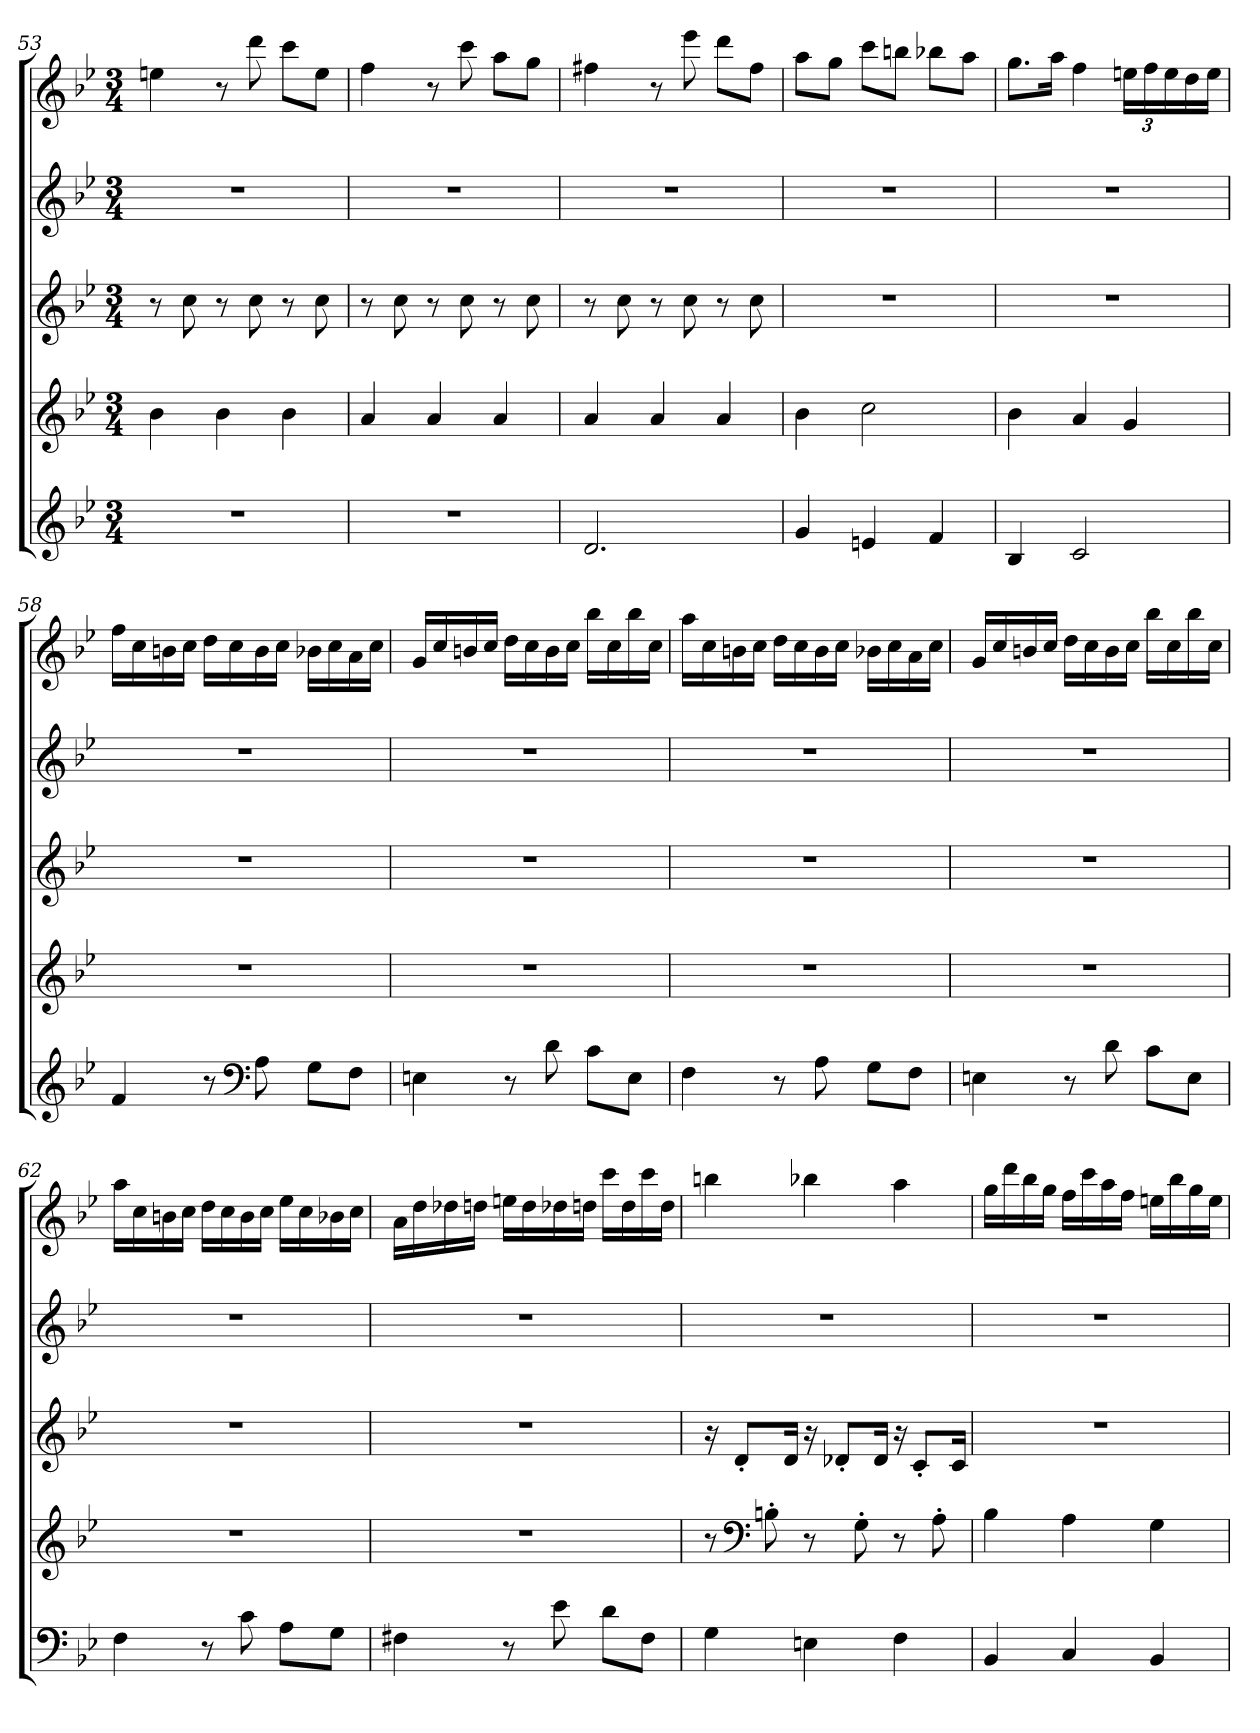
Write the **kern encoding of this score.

**kern	**kern	**kern	**kern	**kern
*part5	*part4	*part3	*part2	*part1
*staff5	*staff4	*staff3	*staff2	*staff1
*clefG2	*clefG2	*clefG2	*clefG2	*clefG2
*k[b-e-]	*k[b-e-]	*k[b-e-]	*k[b-e-]	*k[b-e-]
*M3/4	*M3/4	*M3/4	*M3/4	*M3/4
=53	=53	=53	=53	=53
2.r	4b-\	8r	2.r	4een\
.	.	8cc\	.	.
.	4b-\	8r	.	8r
.	.	8cc\	.	8ddd\
.	4b-\	8r	.	8ccc\L
.	.	8cc\	.	8ee\J
=54	=54	=54	=54	=54
*	*	*	*	*MM176
2.r	4a/	8r	2.r	4ff\
.	.	8cc\	.	.
.	4a/	8r	.	8r
.	.	8cc\	.	8ccc\
.	4a/	8r	.	8aa\L
.	.	8cc\	.	8gg\J
!!LO:PB:g=z
=55	=55	=55	=55	=55
2.d/	4a/	8r	2.r	4ff#X\
.	.	8cc\	.	.
.	4a/	8r	.	8r
.	.	8cc\	.	8eee-\
.	4a/	8r	.	8ddd\L
.	.	8cc\	.	8ff#\J
=56	=56	=56	=56	=56
4g/	4b-\	2.r	2.r	8aa\L
.	.	.	.	8gg\J
4en/	2cc\	.	.	8ccc\L
.	.	.	.	8bbn\J
4f/	.	.	.	8bb-X\L
.	.	.	.	8aa\J
=57	=57	=57	=57	=57
4B-/	4b-\	2.r	2.r	8.gg\L
.	.	.	.	16aa\Jk
2c/	4a/	.	.	4ff\
*	*	*	*	*Xbrackettup
.	4g/	.	.	24een\LL
.	.	.	.	24ff\
.	.	.	.	24ee\
.	.	.	.	16dd\
*	*	*	*	*MM167
.	.	.	.	16ee\JJ
=58	=58	=58	=58	=58
*	*	*	*	*MM172
4f/	2.r	2.r	2.r	16ff\LL
.	.	.	.	16cc\
.	.	.	.	16bn\
.	.	.	.	16cc\JJ
8r	.	.	.	16dd\LL
.	.	.	.	16cc\
*clefF4	*	*	*	*
8A\	.	.	.	16b\
.	.	.	.	16cc\JJ
8G\L	.	.	.	16b-X\LL
.	.	.	.	16cc\
8F\J	.	.	.	16a\
.	.	.	.	16cc\JJ
!!LO:LB:g=z
=59	=59	=59	=59	=59
4En\	2.r	2.r	2.r	16g/LL
.	.	.	.	16cc/
.	.	.	.	16bn/
.	.	.	.	16cc/JJ
8r	.	.	.	16dd\LL
.	.	.	.	16cc\
8d\	.	.	.	16b\
.	.	.	.	16cc\JJ
8c\L	.	.	.	16bb-\LL
.	.	.	.	16cc\
8E\J	.	.	.	16bb-\
.	.	.	.	16cc\JJ
=60	=60	=60	=60	=60
*	*	*	*	*MM172
4F\	2.r	2.r	2.r	16aa\LL
.	.	.	.	16cc\
.	.	.	.	16bn\
.	.	.	.	16cc\JJ
8r	.	.	.	16dd\LL
.	.	.	.	16cc\
8A\	.	.	.	16b\
.	.	.	.	16cc\JJ
8G\L	.	.	.	16b-X\LL
.	.	.	.	16cc\
8F\J	.	.	.	16a\
.	.	.	.	16cc\JJ
=61	=61	=61	=61	=61
4En\	2.r	2.r	2.r	16g/LL
.	.	.	.	16cc/
.	.	.	.	16bn/
.	.	.	.	16cc/JJ
8r	.	.	.	16dd\LL
.	.	.	.	16cc\
8d\	.	.	.	16b\
.	.	.	.	16cc\JJ
8c\L	.	.	.	16bb-\LL
.	.	.	.	16cc\
8E\J	.	.	.	16bb-\
.	.	.	.	16cc\JJ
!!LO:PB:g=z
=62	=62	=62	=62	=62
*	*	*	*	*MM172
4F\	2.r	2.r	2.r	16aa\LL
.	.	.	.	16cc\
.	.	.	.	16bn\
.	.	.	.	16cc\JJ
8r	.	.	.	16dd\LL
.	.	.	.	16cc\
8c\	.	.	.	16b\
.	.	.	.	16cc\JJ
8A\L	.	.	.	16ee-\LL
.	.	.	.	16cc\
8G\J	.	.	.	16b-X\
.	.	.	.	16cc\JJ
=63	=63	=63	=63	=63
4F#X\	2.r	2.r	2.r	16a\LL
.	.	.	.	16dd\
.	.	.	.	16dd-X\
.	.	.	.	16ddn\JJ
8r	.	.	.	16een\LL
.	.	.	.	16dd\
8e-\	.	.	.	16dd-X\
.	.	.	.	16ddn\JJ
8d\L	.	.	.	16ccc\LL
.	.	.	.	16dd\
8F#\J	.	.	.	16ccc\
.	.	.	.	16dd\JJ
=64	=64	=64	=64	=64
*	*	*	*	*MM172
4G\	8r	16r	2.r	4bbn\
.	.	8d'/L	.	.
*	*clefF4	*	*	*
.	8Bn'\	.	.	.
.	.	16d/Jk	.	.
4En\	8r	16r	.	4bb-X\
.	.	8d-X'/L	.	.
.	8G'\	.	.	.
.	.	16d-/Jk	.	.
4F\	8r	16r	.	4aa\
.	.	8c'/L	.	.
.	8A'\	.	.	.
.	.	16c/Jk	.	.
!!LO:LB:g=z
=65	=65	=65	=65	=65
4BB-/	4B-\	2.r	2.r	16gg\LL
.	.	.	.	16ddd\
.	.	.	.	16bb-\
.	.	.	.	16gg\JJ
4C/	4A\	.	.	16ff\LL
.	.	.	.	16ccc\
.	.	.	.	16aa\
.	.	.	.	16ff\JJ
4BB-/	4G\	.	.	16een\LL
.	.	.	.	16bb-\
.	.	.	.	16gg\
.	.	.	.	16ee\JJ
=	=	=	=	=
*-	*-	*-	*-	*-
